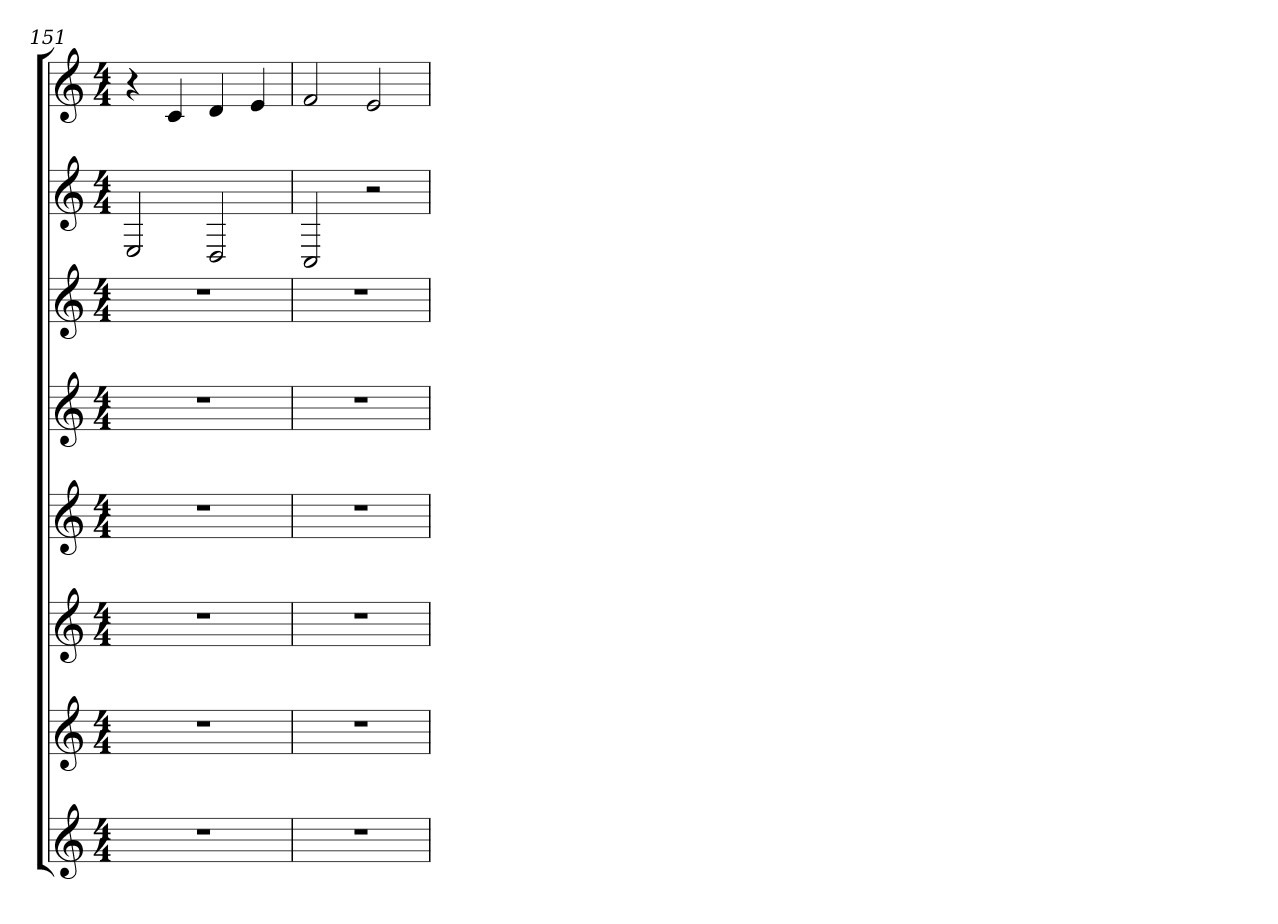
**kern	**kern	**kern	**kern	**kern	**kern	**kern	**kern
*part8	*part7	*part6	*part5	*part4	*part3	*part2	*part1
*staff8	*staff7	*staff6	*staff5	*staff4	*staff3	*staff2	*staff1
*clefG2	*clefG2	*clefG2	*clefG2	*clefG2	*clefG2	*clefG2	*clefG2
*k[]	*k[]	*k[]	*k[]	*k[]	*k[]	*k[]	*k[]
*M4/4	*M4/4	*M4/4	*M4/4	*M4/4	*M4/4	*M4/4	*M4/4
=151	=151	=151	=151	=151	=151	=151	=151
1r	1r	1r	1r	1r	1r	2E/	4r
.	.	.	.	.	.	.	4c/
.	.	.	.	.	.	2D/	4d/
.	.	.	.	.	.	.	4e/
=152	=152	=152	=152	=152	=152	=152	=152
1r	1r	1r	1r	1r	1r	2C/	2f/
.	.	.	.	.	.	2r	2e/
=	=	=	=	=	=	=	=
*-	*-	*-	*-	*-	*-	*-	*-
